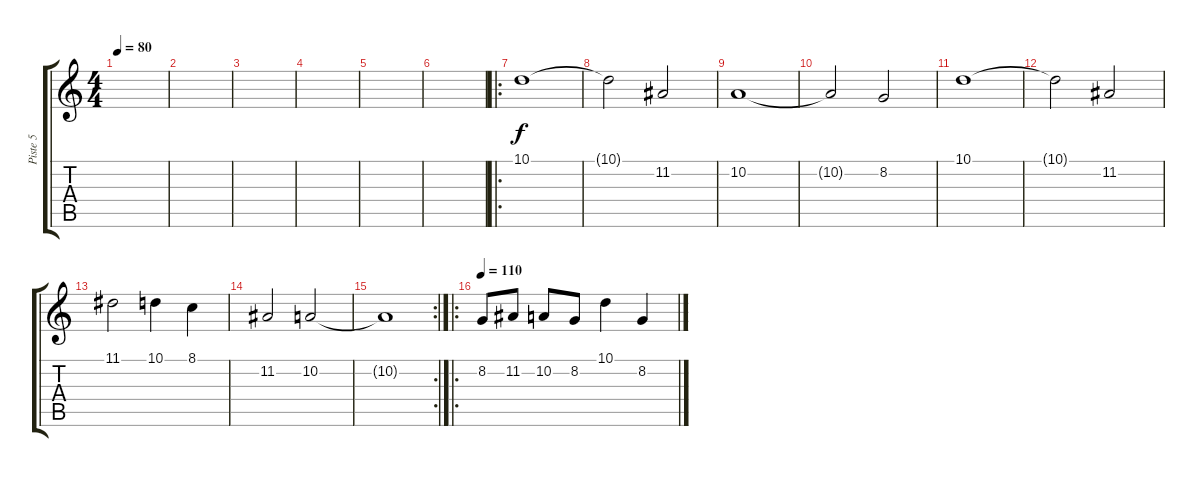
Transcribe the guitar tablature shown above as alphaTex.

\track ("Piste 5" "Piste 5") {instrument synthstrings2}
\staff {score tabs}
\tuning (E4 B3 G3 D3 A2 E2) {hide}
\ts (4 4)
\tempo 80
\clef g2
\ks c
|
|
|
|
|
|
\ro
10.1.1 |
10.1{t}.2 11.2.2 |
10.2.1 |
10.2{t}.2 8.2.2 |
10.1.1 |
10.1{t}.2 11.2.2 |
11.1.2 10.1.4 8.1.4 |
11.2.2 10.2.2 |
\rc 2
10.2{t}.1 |
\ro
\tempo 110
8.2.8{volume 16 instrument churchorgan} 11.2.8 10.2.8 8.2.8 10.1.4 8.2.4
